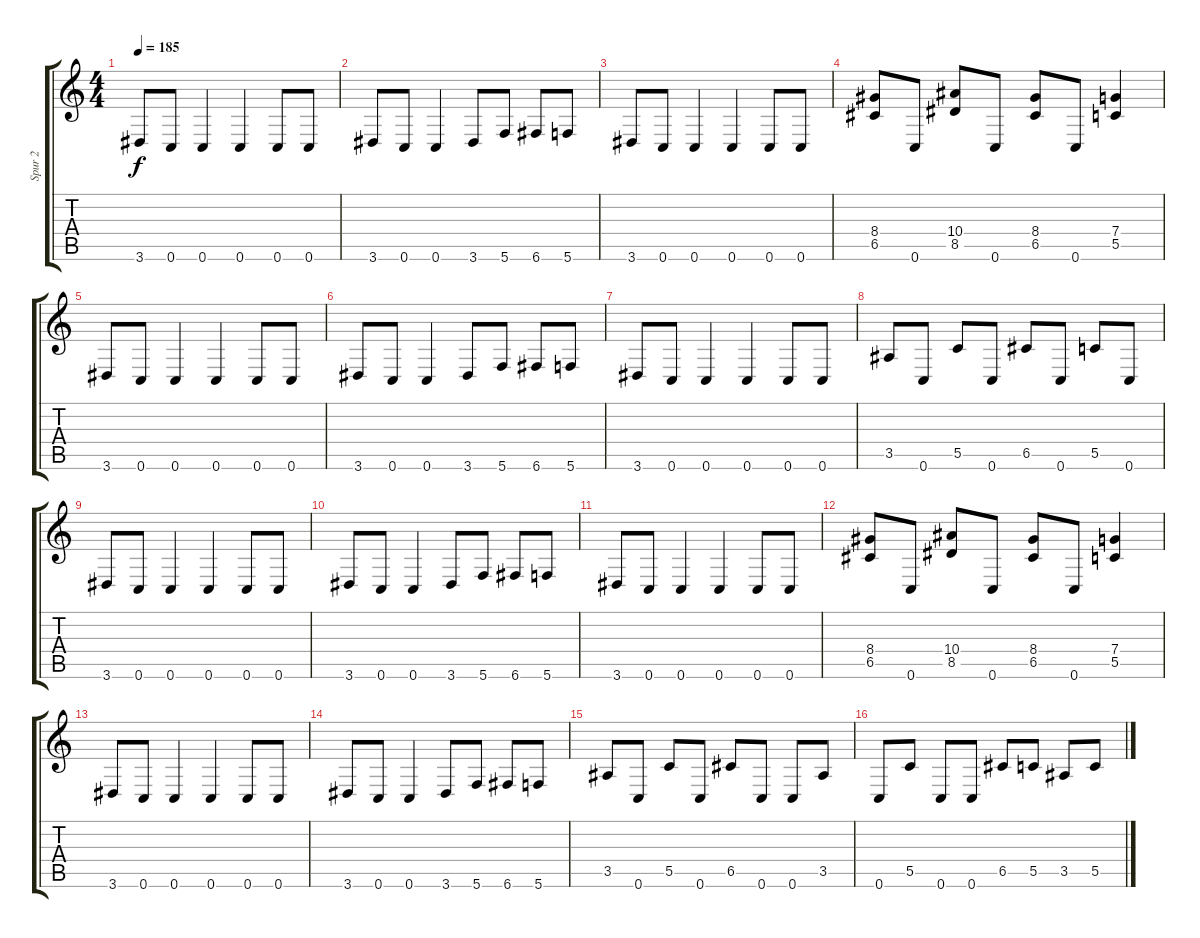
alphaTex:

\track ("Spur 2" "Spur 2") {instrument distortionguitar}
\staff {score tabs}
\tuning (D4 A3 F3 C3 G2 C2) {hide}
\ts (4 4)
\tempo 185
\clef g2
\ks c
3.6.8{dy f} 0.6.8 0.6.4 0.6.4 0.6.8 0.6.8 |
3.6.8 0.6.8 0.6.4 3.6.8 5.6.8 6.6.8 5.6.8 |
3.6.8 0.6.8 0.6.4 0.6.4 0.6.8 0.6.8 |
(8.4 6.5).8 0.6.8 (10.4 8.5).8 0.6.8 (8.4 6.5).8 0.6.8 (7.4 5.5).4 |
3.6.8 0.6.8 0.6.4 0.6.4 0.6.8 0.6.8 |
3.6.8 0.6.8 0.6.4 3.6.8 5.6.8 6.6.8 5.6.8 |
3.6.8 0.6.8 0.6.4 0.6.4 0.6.8 0.6.8 |
3.5.8 0.6.8 5.5.8 0.6.8 6.5.8 0.6.8 5.5.8 0.6.8 |
3.6.8 0.6.8 0.6.4 0.6.4 0.6.8 0.6.8 |
3.6.8 0.6.8 0.6.4 3.6.8 5.6.8 6.6.8 5.6.8 |
3.6.8 0.6.8 0.6.4 0.6.4 0.6.8 0.6.8 |
(8.4 6.5).8 0.6.8 (10.4 8.5).8 0.6.8 (8.4 6.5).8 0.6.8 (7.4 5.5).4 |
3.6.8 0.6.8 0.6.4 0.6.4 0.6.8 0.6.8 |
3.6.8 0.6.8 0.6.4 3.6.8 5.6.8 6.6.8 5.6.8 |
3.5.8 0.6.8 5.5.8 0.6.8 6.5.8 0.6.8 0.6.8 3.5.8 |
0.6.8 5.5.8 0.6.8 0.6.8 6.5.8 5.5.8 3.5.8 5.5.8
